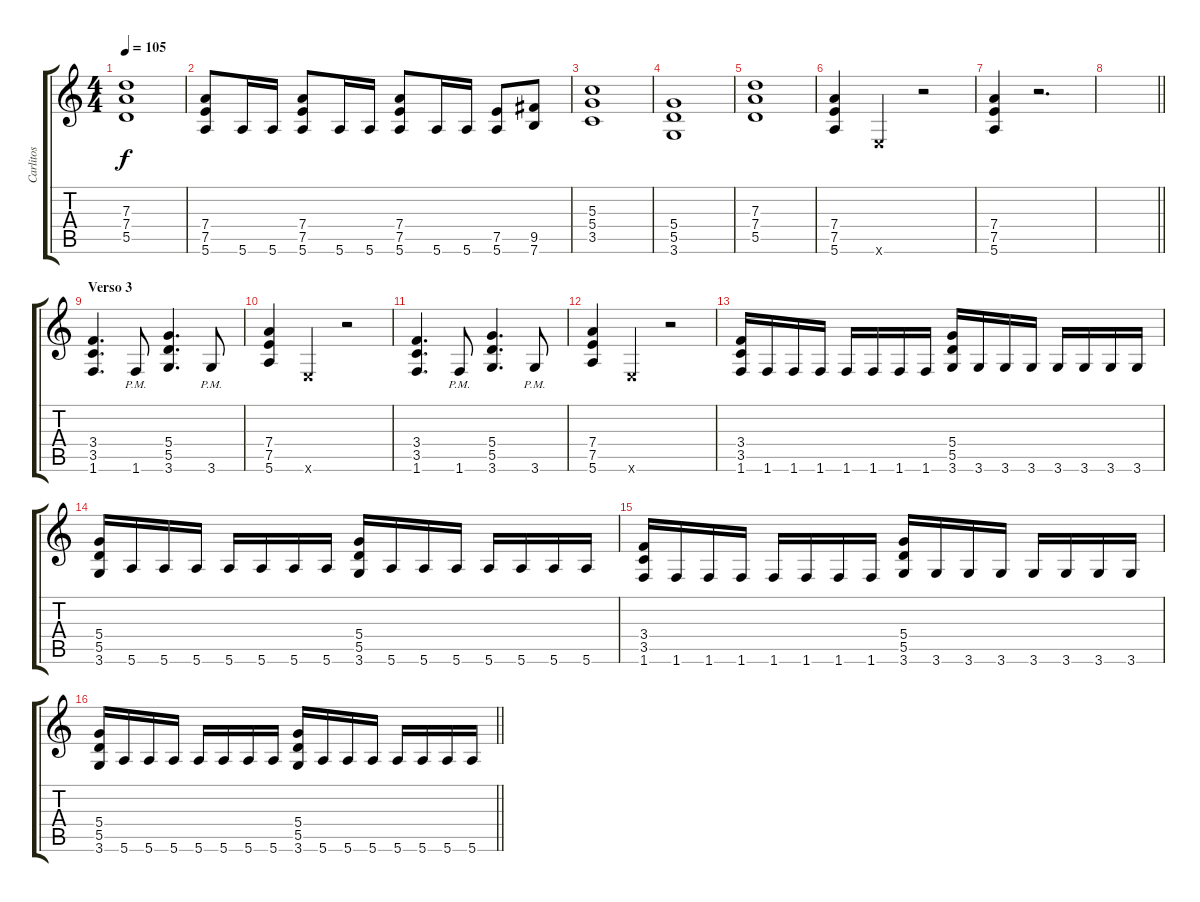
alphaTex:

\track ("Carlitos" "Carlitos") {instrument distortionguitar}
\staff {score tabs}
\tuning (E4 B3 G3 D3 A2 E2) {hide}
\ts (4 4)
\tempo 105
\clef g2
\ks c
(7.3 7.4 5.5).1{dy f} |
(7.4 7.5 5.6).8 5.6.16 5.6.16 (7.4 7.5 5.6).8 5.6.16 5.6.16 (7.4 7.5 5.6).8 5.6.16 5.6.16 (7.5 5.6).8 (9.5 7.6).8 |
(5.3 5.4 3.5).1 |
(5.4 5.5 3.6).1 |
(7.3 7.4 5.5).1 |
(7.4 7.5 5.6).4 0.6{x}.4 r.2 |
(7.4 7.5 5.6).4 r.2{d} |
\barLineRight lightlight
|
\section ("" "Verso 3")
(3.4 3.5 1.6).4{d} 1.6{pm}.8 (5.4 5.5 3.6).4{d} 3.6{pm}.8 |
(7.4 7.5 5.6).4 0.6{x}.4 r.2 |
(3.4 3.5 1.6).4{d} 1.6{pm}.8 (5.4 5.5 3.6).4{d} 3.6{pm}.8 |
(7.4 7.5 5.6).4 0.6{x}.4 r.2 |
(3.4 3.5 1.6).16 1.6.16 1.6.16 1.6.16 1.6.16 1.6.16 1.6.16 1.6.16 (5.4 5.5 3.6).16 3.6.16 3.6.16 3.6.16 3.6.16 3.6.16 3.6.16 3.6.16 |
(5.4 5.5 3.6).16 5.6.16 5.6.16 5.6.16 5.6.16 5.6.16 5.6.16 5.6.16 (5.4 5.5 3.6).16 5.6.16 5.6.16 5.6.16 5.6.16 5.6.16 5.6.16 5.6.16 |
(3.4 3.5 1.6).16 1.6.16 1.6.16 1.6.16 1.6.16 1.6.16 1.6.16 1.6.16 (5.4 5.5 3.6).16 3.6.16 3.6.16 3.6.16 3.6.16 3.6.16 3.6.16 3.6.16 |
\barLineRight lightlight
(5.4 5.5 3.6).16 5.6.16 5.6.16 5.6.16 5.6.16 5.6.16 5.6.16 5.6.16 (5.4 5.5 3.6).16 5.6.16 5.6.16 5.6.16 5.6.16 5.6.16 5.6.16 5.6.16
